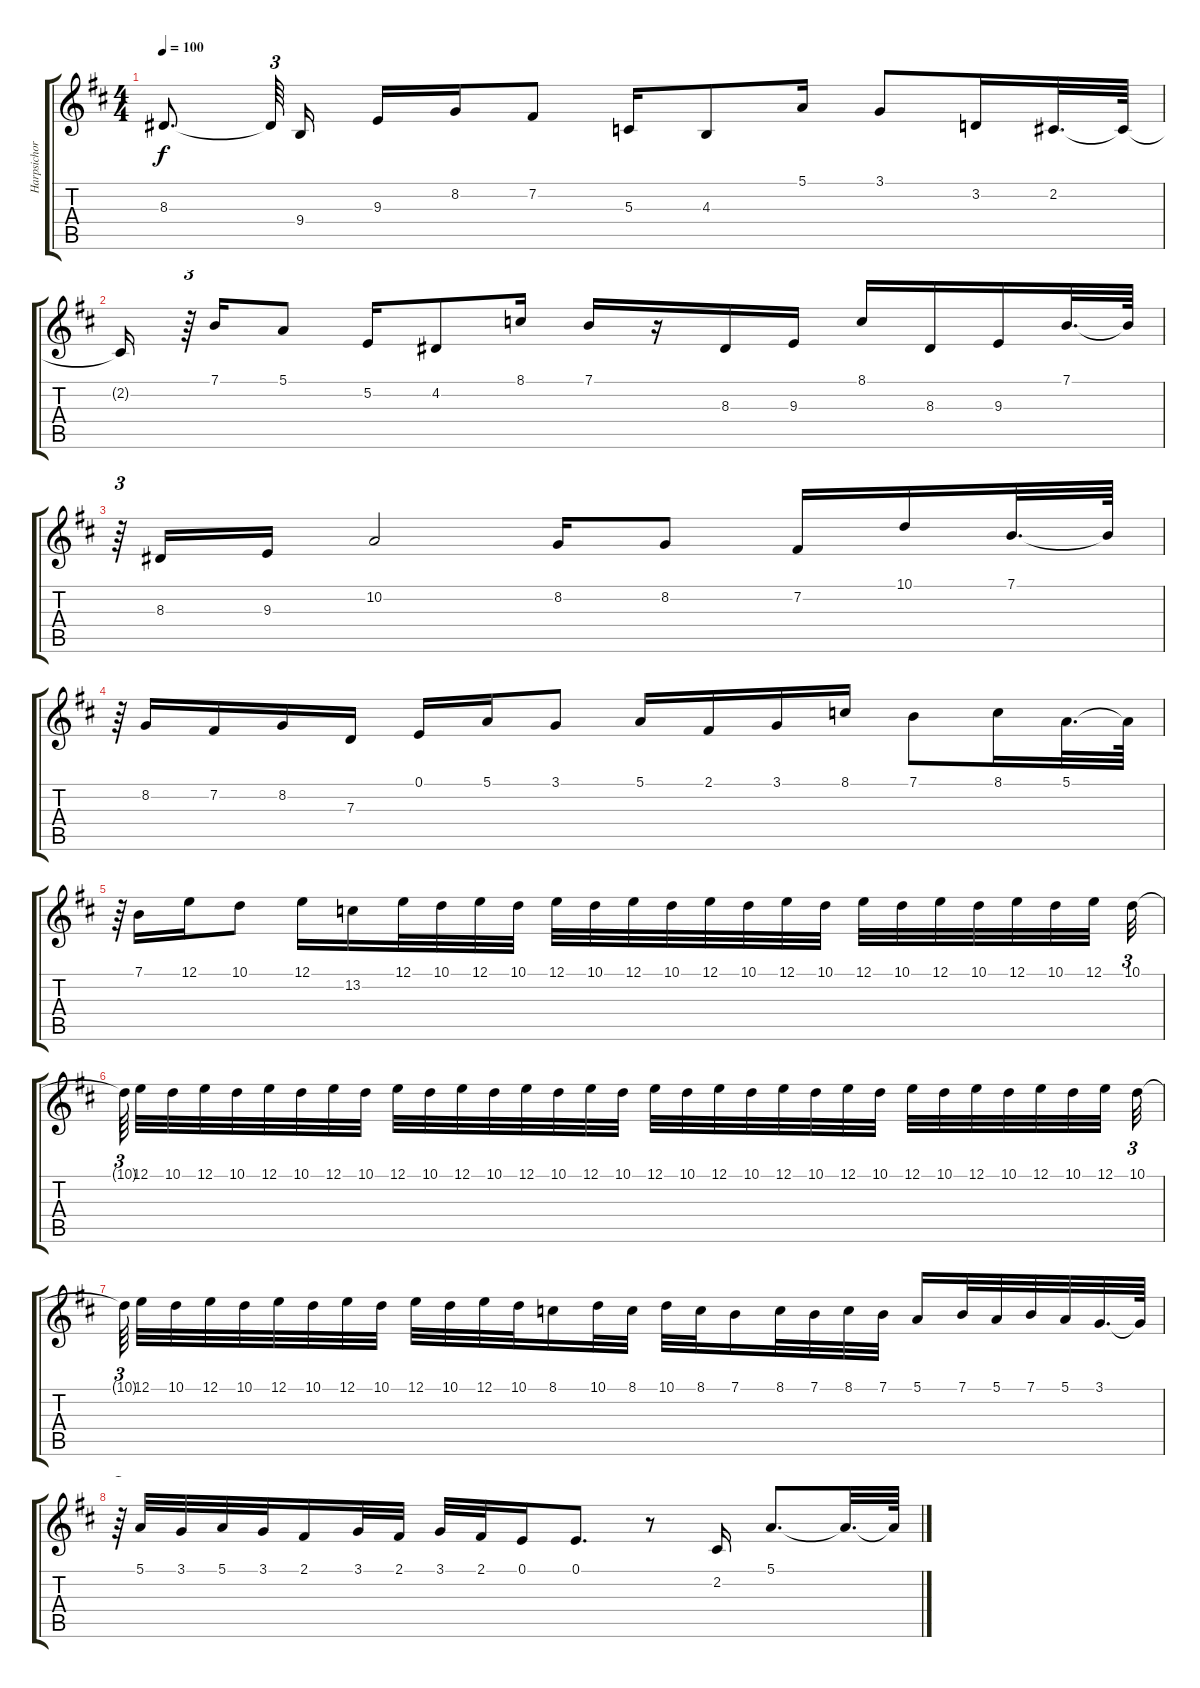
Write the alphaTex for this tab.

\track ("Harpsichord RH" "Harpsichor") {instrument harpsichord}
\staff {score tabs}
\tuning (E4 B3 G3 D3 A2 E2) {hide}
\ts (4 4)
\tempo 100
\clef g2
\ks bminor
8.3{t}.8{d dy f} 8.3{t}.64{tu (3 2)} 9.4.16 9.3.16 8.2.16 7.2.8 5.3.16 4.3.8 5.1.16 3.1.8 3.2.16 2.2.32{d} 2.2{t}.64 |
2.2{t}.16 r.64{tu (3 2)} 7.1.16 5.1.8 5.2.16 4.2.8 8.1.16 7.1.16 r.16 8.3.16 9.3.16 8.1.16 8.3.16 9.3.16 7.1.32{d} 7.1{t}.64 |
r.64{tu (3 2)} 8.3.16 9.3.16 10.2.2 8.2.16 8.2.8 7.2.16 10.1.16 7.1.32{d} 7.1{t}.64 |
r.64{tu (3 2)} 8.2.16 7.2.16 8.2.16 7.3.16 0.1.16 5.1.16 3.1.8 5.1.16 2.1.16 3.1.16 8.1.16 7.1.8 8.1.16 5.1.32{d} 5.1{t}.64 |
r.64{tu (3 2)} 7.1.16 12.1.16 10.1.8 12.1.16 13.2.16 12.1.32 10.1.32 12.1.32 10.1.32 12.1.32 10.1.32 12.1.32 10.1.32 12.1.32 10.1.32 12.1.32 10.1.32 12.1.32 10.1.32 12.1.32 10.1.32 12.1.32 10.1.32 12.1.32 10.1.32{tu (3 2)} |
10.1{t}.64{tu (3 2)} 12.1.32 10.1.32 12.1.32 10.1.32 12.1.32 10.1.32 12.1.32 10.1.32 12.1.32 10.1.32 12.1.32 10.1.32 12.1.32 10.1.32 12.1.32 10.1.32 12.1.32 10.1.32 12.1.32 10.1.32 12.1.32 10.1.32 12.1.32 10.1.32 12.1.32 10.1.32 12.1.32 10.1.32 12.1.32 10.1.32 12.1.32 10.1.32{tu (3 2)} |
10.1{t}.64{tu (3 2)} 12.1.32 10.1.32 12.1.32 10.1.32 12.1.32 10.1.32 12.1.32 10.1.32 12.1.32 10.1.32 12.1.32 10.1.32 8.1.16 10.1.32 8.1.32 10.1.32 8.1.32 7.1.16 8.1.32 7.1.32 8.1.32 7.1.32 5.1.16 7.1.32 5.1.32 7.1.32 5.1.32 3.1.32{d} 3.1{t}.64 |
r.64{tu (3 2)} 5.1.32 3.1.32 5.1.32 3.1.32 2.1.16 3.1.32 2.1.32 3.1.32 2.1.32 0.1.16 0.1.8{d} r.8 2.2.16 5.1.8{d} 5.1{t}.32{d} 5.1{t}.64
